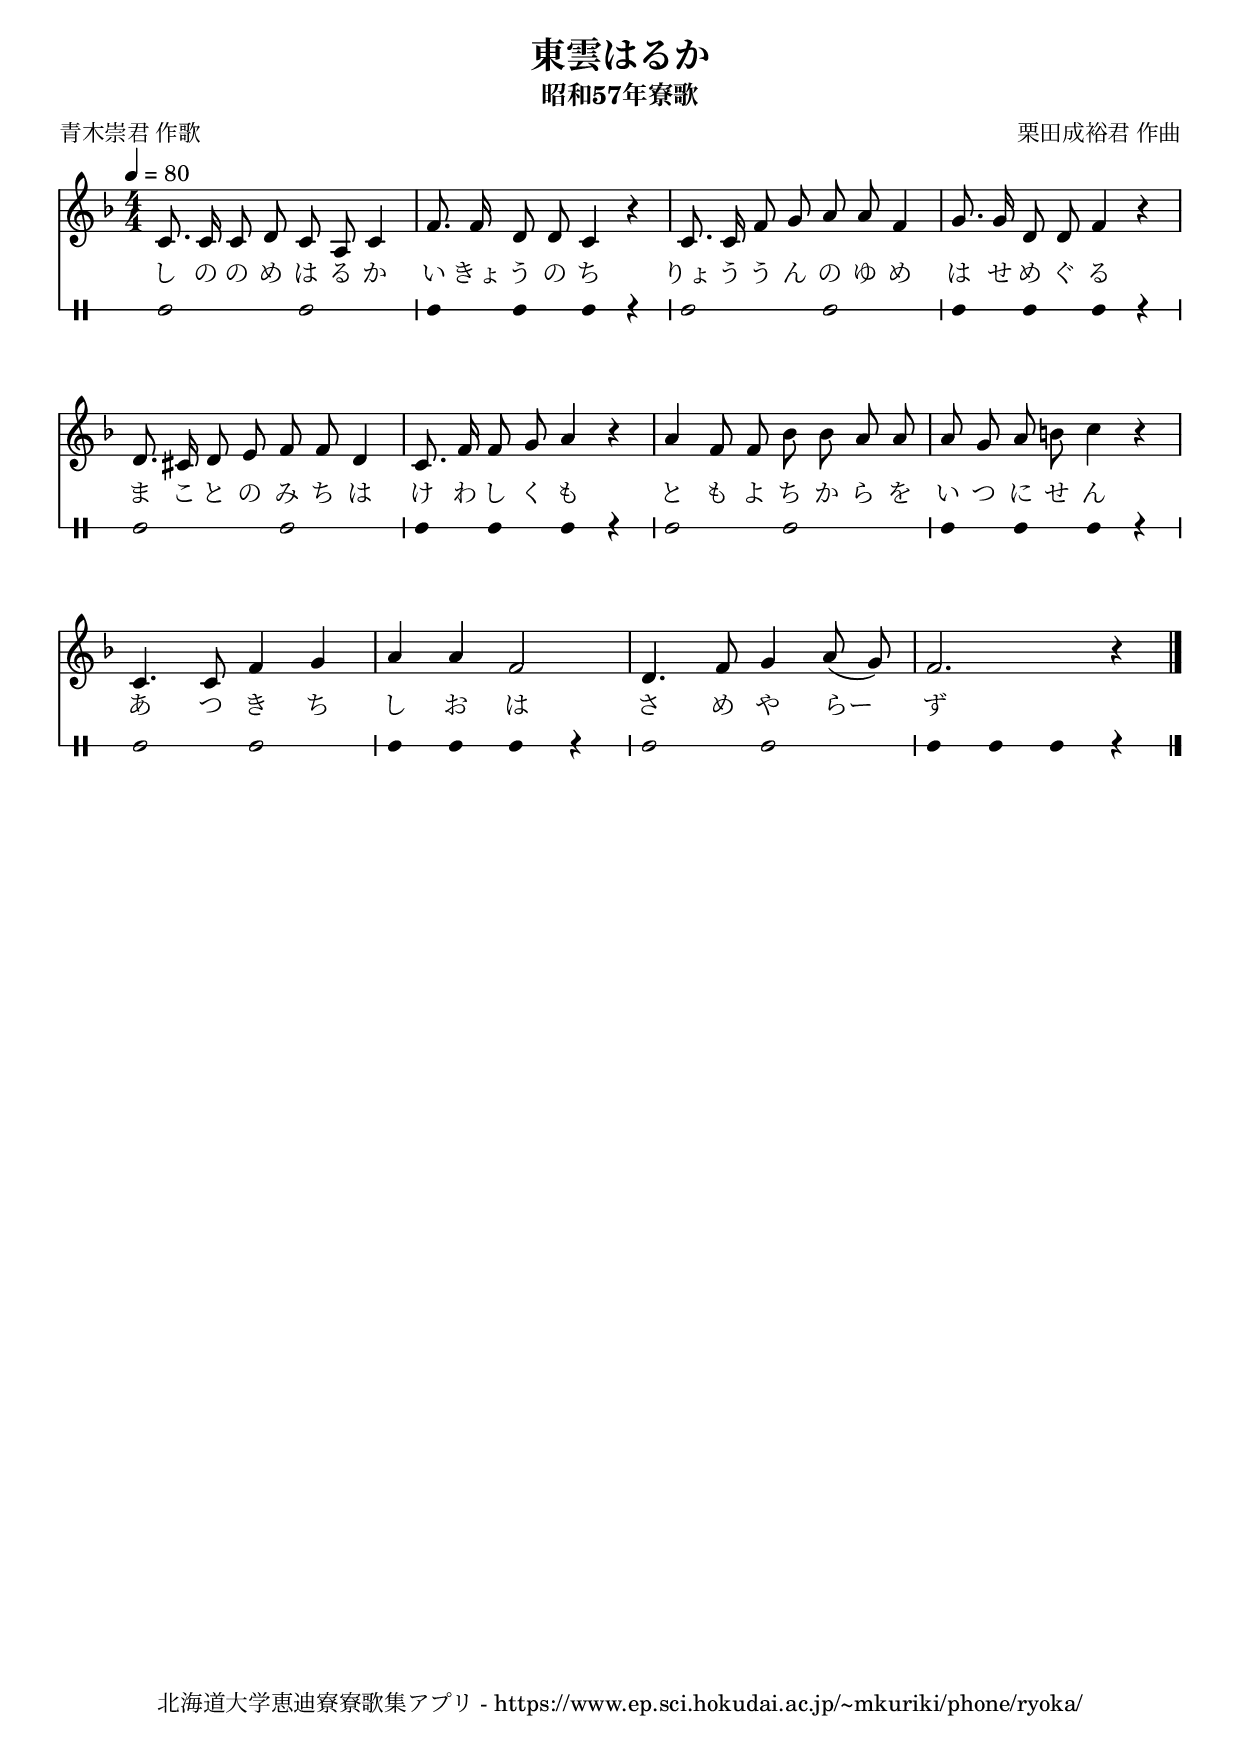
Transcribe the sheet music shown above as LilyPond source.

\version "2.18.2"

\paper {indent = 0}

\header {
  title = "東雲はるか"
  subtitle = "昭和57年寮歌"
  composer = "栗田成裕君 作曲"
  poet = "青木崇君 作歌"
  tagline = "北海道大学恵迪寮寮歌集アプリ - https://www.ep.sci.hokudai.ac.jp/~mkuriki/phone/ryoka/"
}


melody = \relative c'{
  \tempo 4 = 80
  \autoBeamOff
  \numericTimeSignature
  \override BreathingSign.text = \markup { \musicglyph #"scripts.upedaltoe" } % ブレスの記号指定
  \key f \major  
  \time 4/4 
  c8. c16 c8 d c a c4 | 
  f8. f16 d8 d c4 r | 
  c8. c16 f8 g a a f4 | 
  g8. g16 d8 d f4 r | \break
  d8. cis16 d8 e f f d4 | 
  c8. f16 f8 g a4 r | 
  a f8 f bes bes a a | 
  a g a b c4 r | \break
  c,4. c8 f4 g | 
  a a f2 | 
  d4. f8 g4 a8( g) | 
  f2. r4 | 
  \bar "|."|
}

text = \lyricmode {
  し の の め は る か い きょ う の ち
  りょ う う ん の ゆ め は せ め ぐ る
  ま こ と の み ち は け わ し く も 
  と も よ ち か ら を い つ に せ ん 
  あ つ き ち し お は さ め や らー ず 
}

harmony = \chordmode {
}

drum = \drummode{
  bd2 bd |
  bd4 bd bd r |
  bd2 bd |
  bd4 bd bd r |
  bd2 bd |
  bd4 bd bd r |
  bd2 bd |
  bd4 bd bd r |
  bd2 bd |
  bd4 bd bd r |
  bd2 bd |
  bd4 bd bd r |
}

\score {
  <<
    % ギターコード
    %{
    \new ChordNames \with {midiInstrument = #"acoustic guitar (nylon)"}{
      \set chordChanges = ##t
      \harmony
    }
    %}
    
    % メロディーライン
    \new Voice = "one"{\melody}
    % 歌詞
    \new Lyrics \lyricsto "one" \text
    % 太鼓
     \new DrumStaff \with{
      \remove "Time_signature_engraver"
      drumStyleTable = #percussion-style
      \override StaffSymbol.line-count = #1
      \hide Stem
    }
    \drum
  >>

  \midi {}
  \layout {
  \context {
    \Score
    \remove "Bar_number_engraver"
  }
}
}
